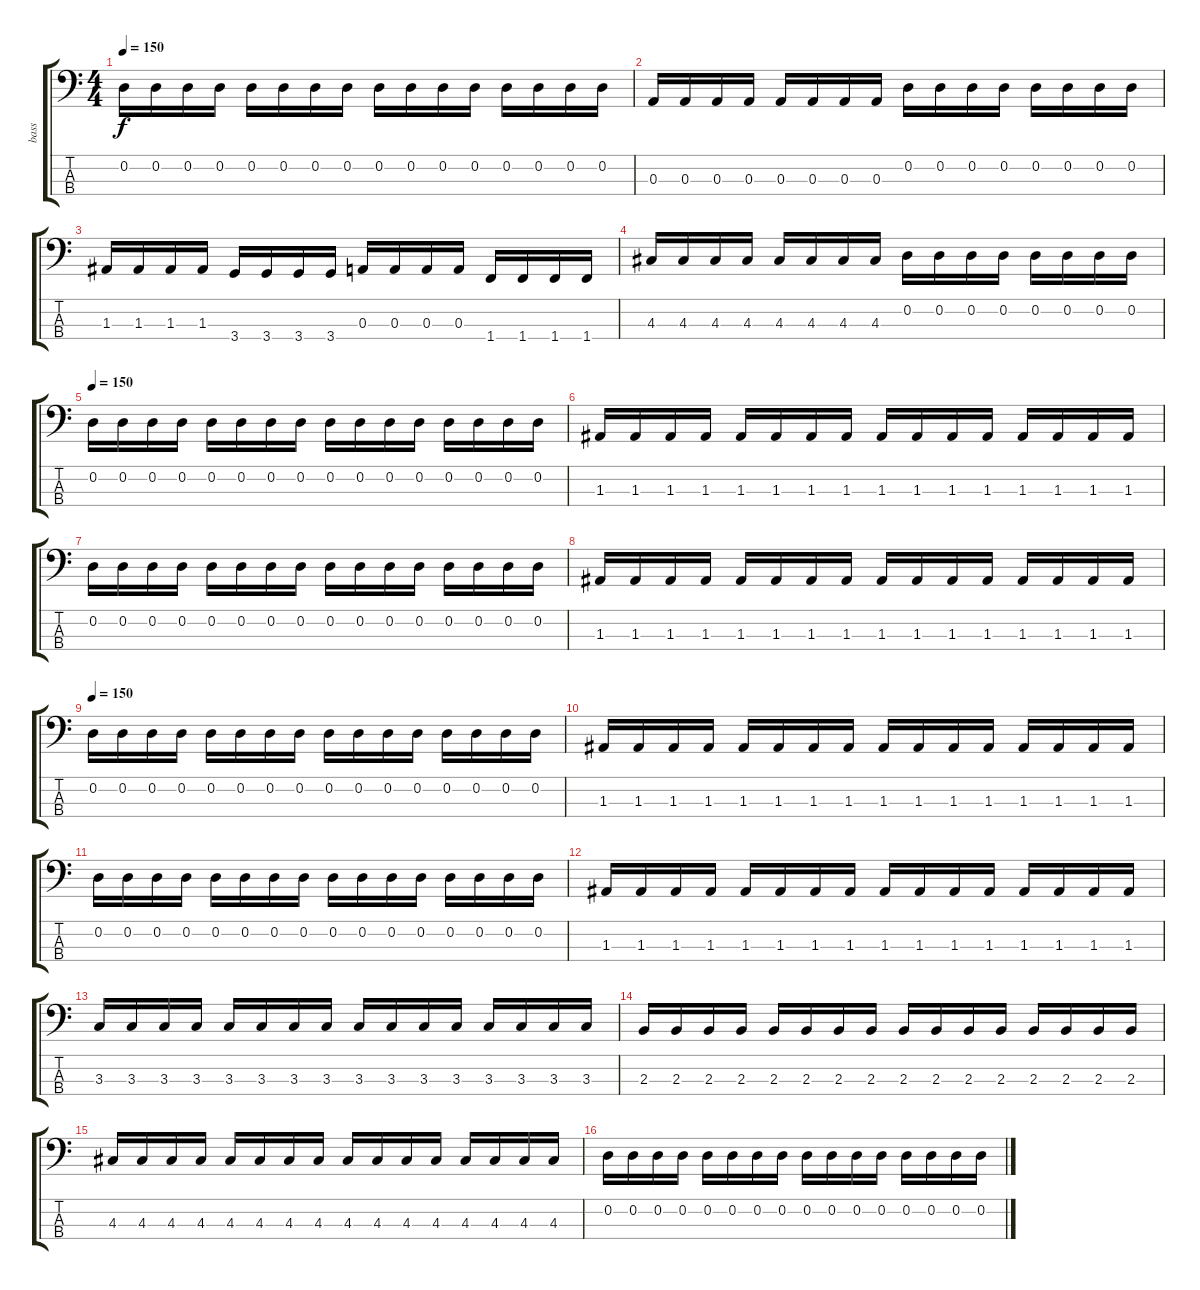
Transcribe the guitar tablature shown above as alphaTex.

\track ("bass" "bass") {instrument electricbassfinger}
\staff {score tabs}
\tuning (G2 D2 A1 E1) {hide}
\ts (4 4)
\tempo 150
\clef f4
\ks c
0.2.16{dy f} 0.2.16 0.2.16 0.2.16 0.2.16 0.2.16 0.2.16 0.2.16 0.2.16 0.2.16 0.2.16 0.2.16 0.2.16 0.2.16 0.2.16 0.2.16 |
0.3.16 0.3.16 0.3.16 0.3.16 0.3.16 0.3.16 0.3.16 0.3.16 0.2.16 0.2.16 0.2.16 0.2.16 0.2.16 0.2.16 0.2.16 0.2.16 |
1.3.16 1.3.16 1.3.16 1.3.16 3.4.16 3.4.16 3.4.16 3.4.16 0.3.16 0.3.16 0.3.16 0.3.16 1.4.16 1.4.16 1.4.16 1.4.16 |
4.3.16 4.3.16 4.3.16 4.3.16 4.3.16 4.3.16 4.3.16 4.3.16 0.2.16 0.2.16 0.2.16 0.2.16 0.2.16 0.2.16 0.2.16 0.2.16 |
\tempo 150
0.2.16 0.2.16 0.2.16 0.2.16 0.2.16 0.2.16 0.2.16 0.2.16 0.2.16 0.2.16 0.2.16 0.2.16 0.2.16 0.2.16 0.2.16 0.2.16 |
1.3.16 1.3.16 1.3.16 1.3.16 1.3.16 1.3.16 1.3.16 1.3.16 1.3.16 1.3.16 1.3.16 1.3.16 1.3.16 1.3.16 1.3.16 1.3.16 |
0.2.16 0.2.16 0.2.16 0.2.16 0.2.16 0.2.16 0.2.16 0.2.16 0.2.16 0.2.16 0.2.16 0.2.16 0.2.16 0.2.16 0.2.16 0.2.16 |
1.3.16 1.3.16 1.3.16 1.3.16 1.3.16 1.3.16 1.3.16 1.3.16 1.3.16 1.3.16 1.3.16 1.3.16 1.3.16 1.3.16 1.3.16 1.3.16 |
\tempo 150
0.2.16 0.2.16 0.2.16 0.2.16 0.2.16 0.2.16 0.2.16 0.2.16 0.2.16 0.2.16 0.2.16 0.2.16 0.2.16 0.2.16 0.2.16 0.2.16 |
1.3.16 1.3.16 1.3.16 1.3.16 1.3.16 1.3.16 1.3.16 1.3.16 1.3.16 1.3.16 1.3.16 1.3.16 1.3.16 1.3.16 1.3.16 1.3.16 |
0.2.16 0.2.16 0.2.16 0.2.16 0.2.16 0.2.16 0.2.16 0.2.16 0.2.16 0.2.16 0.2.16 0.2.16 0.2.16 0.2.16 0.2.16 0.2.16 |
1.3.16 1.3.16 1.3.16 1.3.16 1.3.16 1.3.16 1.3.16 1.3.16 1.3.16 1.3.16 1.3.16 1.3.16 1.3.16 1.3.16 1.3.16 1.3.16 |
3.3.16 3.3.16 3.3.16 3.3.16 3.3.16 3.3.16 3.3.16 3.3.16 3.3.16 3.3.16 3.3.16 3.3.16 3.3.16 3.3.16 3.3.16 3.3.16 |
2.3.16 2.3.16 2.3.16 2.3.16 2.3.16 2.3.16 2.3.16 2.3.16 2.3.16 2.3.16 2.3.16 2.3.16 2.3.16 2.3.16 2.3.16 2.3.16 |
4.3.16 4.3.16 4.3.16 4.3.16 4.3.16 4.3.16 4.3.16 4.3.16 4.3.16 4.3.16 4.3.16 4.3.16 4.3.16 4.3.16 4.3.16 4.3.16 |
0.2.16 0.2.16 0.2.16 0.2.16 0.2.16 0.2.16 0.2.16 0.2.16 0.2.16 0.2.16 0.2.16 0.2.16 0.2.16 0.2.16 0.2.16 0.2.16
